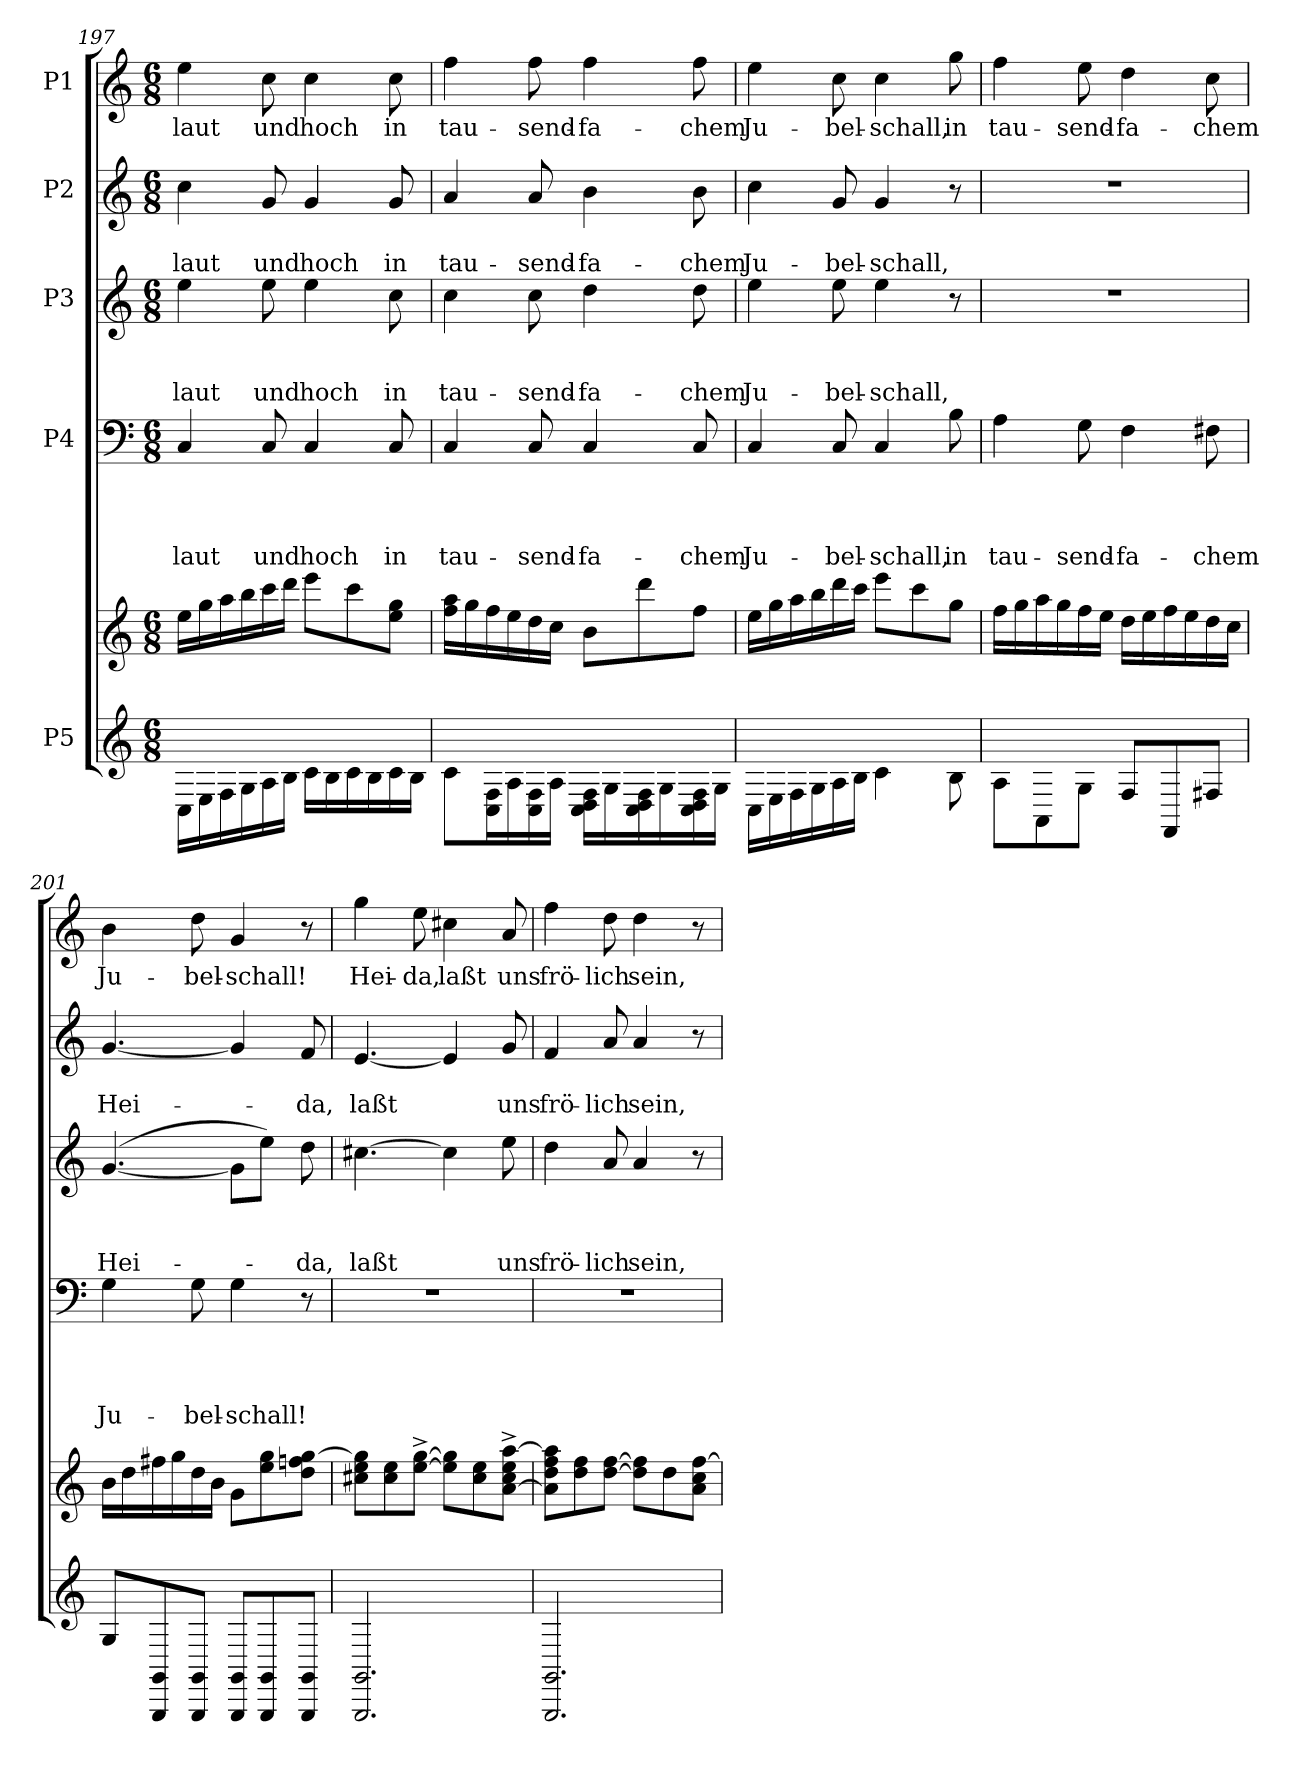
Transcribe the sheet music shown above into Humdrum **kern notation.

**kern	**kern	**kern	**text	**text	**text	**text	**kern	**text	**text	**text	**kern	**text	**text	**kern	**text
*part5	*part5	*part4	*part4	*part4	*part4	*part4	*part3	*part3	*part3	*part3	*part2	*part2	*part2	*part1	*part1
*staff6	*staff5	*staff4	*staff4	*staff4	*staff4	*staff4	*staff3	*staff3	*staff3	*staff3	*staff2	*staff2	*staff2	*staff1	*staff1
*I"P5	*	*I"P4	*	*	*	*	*I"P3	*	*	*	*I"P2	*	*	*I"P1	*
*clefG2	*clefG2	*clefF4	*	*	*	*	*clefG2	*	*	*	*clefG2	*	*	*clefG2	*
*	*	*	*	*	*	*	*ITrd7c12	*	*	*	*	*	*	*	*
*k[]	*k[]	*k[]	*	*	*	*	*k[]	*	*	*	*k[]	*	*	*k[]	*
*C:	*C:	*C:	*	*	*	*	*C:	*	*	*	*C:	*	*	*C:	*
*M6/8	*M6/8	*M6/8	*	*	*	*	*M6/8	*	*	*	*M6/8	*	*	*M6/8	*
=197	=197	=197	=197	=197	=197	=197	=197	=197	=197	=197	=197	=197	=197	=197	=197
*^	*^	*	*	*	*	*	*	*	*	*	*	*	*	*	*
*	*	*	*^	*	*	*	*	*	*	*	*	*	*	*	*	*	*
!	!	!	!	!	!	!	!	!	!LO:LY:b	!	!	!	!LO:LY:b	!	!	!LO:LY:b	!	!LO:LY:b
16C\LL	2.ryy	2.ryy	2.ryy	16ee\LL	4C/	.	.	.	laut	4e\	.	.	laut	4cc\	.	laut	4ee\	laut
16E\	.	.	.	16gg\	.	.	.	.	.	.	.	.	.	.	.	.	.	.
16F\	.	.	.	16aa\	.	.	.	.	.	.	.	.	.	.	.	.	.	.
16G\	.	.	.	16bb\	.	.	.	.	.	.	.	.	.	.	.	.	.	.
!	!	!	!	!	!	!	!	!	!LO:LY:b	!	!	!	!LO:LY:b	!	!	!LO:LY:b	!	!LO:LY:b
16A\	.	.	.	16ccc\	8C/	.	.	.	und	8e\	.	.	und	8g/	.	und	8cc\	und
16B\JJ	.	.	.	16ddd\JJ	.	.	.	.	.	.	.	.	.	.	.	.	.	.
!	!	!	!	!	!	!	!	!	!LO:LY:b	!	!	!	!LO:LY:b	!	!	!LO:LY:b	!	!LO:LY:b
16c\LL	.	.	.	8eee\L	4C/	.	.	.	hoch	4e\	.	.	hoch	4g/	.	hoch	4cc\	hoch
16B\	.	.	.	.	.	.	.	.	.	.	.	.	.	.	.	.	.	.
16c\	.	.	.	8ccc\	.	.	.	.	.	.	.	.	.	.	.	.	.	.
16B\	.	.	.	.	.	.	.	.	.	.	.	.	.	.	.	.	.	.
!	!	!	!	!	!	!	!	!	!LO:LY:b	!	!	!	!LO:LY:b	!	!	!LO:LY:b	!	!LO:LY:b
16c\	.	.	.	8ee\ 8gg\J	8C/	.	.	.	in	8c\	.	.	in	8g/	.	in	8cc\	in
16B\JJ	.	.	.	.	.	.	.	.	.	.	.	.	.	.	.	.	.	.
!!LO:PB:g=z
=198	=198	=198	=198	=198	=198	=198	=198	=198	=198	=198	=198	=198	=198	=198	=198	=198	=198	=198
!	!	!	!	!	!	!	!	!	!LO:LY:b	!	!	!	!LO:LY:b	!	!	!LO:LY:b	!	!LO:LY:b
8c\L	2.ryy	2.ryy	2.ryy	16ff\ 16aa\LL	4C/	.	.	.	tau-	4c\	.	.	tau-	4a/	.	tau-	4ff\	tau-
.	.	.	.	16gg\	.	.	.	.	.	.	.	.	.	.	.	.	.	.
16C\ 16F\L	.	.	.	16ff\	.	.	.	.	.	.	.	.	.	.	.	.	.	.
16A\	.	.	.	16ee\	.	.	.	.	.	.	.	.	.	.	.	.	.	.
!	!	!	!	!	!	!	!	!	!LO:LY:b	!	!	!	!LO:LY:b	!	!	!LO:LY:b	!	!LO:LY:b
16C\ 16F\	.	.	.	16dd\	8C/	.	.	.	-send-	8c\	.	.	-send-	8a/	.	-send-	8ff\	-send-
16A\JJ	.	.	.	16cc\JJ	.	.	.	.	.	.	.	.	.	.	.	.	.	.
!	!	!	!	!	!	!	!	!	!LO:LY:b	!	!	!	!LO:LY:b	!	!	!LO:LY:b	!	!LO:LY:b
16C\ 16D\ 16F\LL	.	.	.	8b\L	4C/	.	.	.	-fa-	4d\	.	.	-fa-	4b\	.	-fa-	4ff\	-fa-
16G\	.	.	.	.	.	.	.	.	.	.	.	.	.	.	.	.	.	.
16C\ 16D\ 16F\	.	.	.	8ddd\	.	.	.	.	.	.	.	.	.	.	.	.	.	.
16G\	.	.	.	.	.	.	.	.	.	.	.	.	.	.	.	.	.	.
!	!	!	!	!	!	!	!	!	!LO:LY:b	!	!	!	!LO:LY:b	!	!	!LO:LY:b	!	!LO:LY:b
16C\ 16D\ 16F\	.	.	.	8ff\J	8C/	.	.	.	-chem	8d\	.	.	-chem	8b\	.	-chem	8ff\	-chem
16G\JJ	.	.	.	.	.	.	.	.	.	.	.	.	.	.	.	.	.	.
=199	=199	=199	=199	=199	=199	=199	=199	=199	=199	=199	=199	=199	=199	=199	=199	=199	=199	=199
!	!	!	!	!	!	!	!	!	!LO:LY:b	!	!	!	!LO:LY:b	!	!	!LO:LY:b	!	!LO:LY:b
16C\LL	2.ryy	2.ryy	2.ryy	16ee\LL	4C/	.	.	.	Ju-	4e\	.	.	Ju-	4cc\	.	Ju-	4ee\	Ju-
16E\	.	.	.	16gg\	.	.	.	.	.	.	.	.	.	.	.	.	.	.
16F\	.	.	.	16aa\	.	.	.	.	.	.	.	.	.	.	.	.	.	.
16G\	.	.	.	16bb\	.	.	.	.	.	.	.	.	.	.	.	.	.	.
!	!	!	!	!	!	!	!	!	!LO:LY:b	!	!	!	!LO:LY:b	!	!	!LO:LY:b	!	!LO:LY:b
16A\	.	.	.	16ddd\	8C/	.	.	.	-bel-	8e\	.	.	-bel-	8g/	.	-bel-	8cc\	-bel-
16B\JJ	.	.	.	16ccc\JJ	.	.	.	.	.	.	.	.	.	.	.	.	.	.
!	!	!	!	!	!	!	!	!	!LO:LY:b	!	!	!	!LO:LY:b	!	!	!LO:LY:b	!	!LO:LY:b
4c\	.	.	.	8eee\L	4C/	.	.	.	-schall,	4e\	.	.	-schall,	4g/	.	-schall,	4cc\	-schall,
.	.	.	.	8ccc\	.	.	.	.	.	.	.	.	.	.	.	.	.	.
!	!	!	!	!	!	!	!	!	!LO:LY:b	!	!	!	!	!	!	!	!	!LO:LY:b
8B\	.	.	.	8gg\J	8B\	.	.	.	in	8r	.	.	.	8r	.	.	8gg\	in
=200	=200	=200	=200	=200	=200	=200	=200	=200	=200	=200	=200	=200	=200	=200	=200	=200	=200	=200
!	!	!	!	!	!	!	!	!	!LO:LY:b	!LO:N:vis=1	!	!	!	!LO:N:vis=1	!	!	!	!LO:LY:b
8A\L	2.ryy	2.ryy	2.ryy	16ff\LL	4A\	.	.	.	tau-	2.r	.	.	.	2.r	.	.	4ff\	tau-
.	.	.	.	16gg\	.	.	.	.	.	.	.	.	.	.	.	.	.	.
8AA\	.	.	.	16aa\	.	.	.	.	.	.	.	.	.	.	.	.	.	.
.	.	.	.	16gg\	.	.	.	.	.	.	.	.	.	.	.	.	.	.
!	!	!	!	!	!	!	!	!	!LO:LY:b	!	!	!	!	!	!	!	!	!LO:LY:b
8G\J	.	.	.	16ff\	8G\	.	.	.	-send-	.	.	.	.	.	.	.	8ee\	-send-
.	.	.	.	16ee\JJ	.	.	.	.	.	.	.	.	.	.	.	.	.	.
!	!	!	!	!	!	!	!	!	!LO:LY:b	!	!	!	!	!	!	!	!	!LO:LY:b
8F/L	.	.	.	16dd\LL	4F\	.	.	.	-fa-	.	.	.	.	.	.	.	4dd\	-fa-
.	.	.	.	16ee\	.	.	.	.	.	.	.	.	.	.	.	.	.	.
8FF/	.	.	.	16ff\	.	.	.	.	.	.	.	.	.	.	.	.	.	.
.	.	.	.	16ee\	.	.	.	.	.	.	.	.	.	.	.	.	.	.
!	!	!	!	!	!	!	!	!	!LO:LY:b	!	!	!	!	!	!	!	!	!LO:LY:b
8F#X/J	.	.	.	16dd\	8F#X\	.	.	.	-chem	.	.	.	.	.	.	.	8cc\	-chem
.	.	.	.	16cc\JJ	.	.	.	.	.	.	.	.	.	.	.	.	.	.
=201	=201	=201	=201	=201	=201	=201	=201	=201	=201	=201	=201	=201	=201	=201	=201	=201	=201	=201
!	!	!	!	!	!	!	!	!	!LO:LY:b	!	!	!	!LO:LY:b	!	!	!LO:LY:b	!	!LO:LY:b
8G/L	2.ryy	2.ryy	2.ryy	16b\LL	4G\	.	.	.	Ju-	(>[<4.G/	.	.	Hei-	[<4.g/	.	Hei-	4b\	Ju-
.	.	.	.	16dd\	.	.	.	.	.	.	.	.	.	.	.	.	.	.
8GGG/ 8GG/	.	.	.	16ff#X\	.	.	.	.	.	.	.	.	.	.	.	.	.	.
.	.	.	.	16gg\	.	.	.	.	.	.	.	.	.	.	.	.	.	.
!	!	!	!	!	!	!	!	!	!LO:LY:b	!	!	!	!	!	!	!	!	!LO:LY:b
8GGG/ 8GG/J	.	.	.	16dd\	8G\	.	.	.	-bel-	.	.	.	.	.	.	.	8dd\	-bel-
.	.	.	.	16b\JJ	.	.	.	.	.	.	.	.	.	.	.	.	.	.
!	!	!	!	!	!	!	!	!	!LO:LY:b	!	!	!	!	!	!	!	!	!LO:LY:b
8GGG/ 8GG/L	.	.	.	8g\L	4G\	.	.	.	-schall!	8G\L]	.	.	.	4g/]	.	.	4g/	-schall!
8GGG/ 8GG/	.	.	.	8ee\ 8gg\	.	.	.	.	.	8e\J)	.	.	.	.	.	.	.	.
!	!	!	!	!	!	!	!	!	!	!	!	!	!LO:LY:b	!	!	!LO:LY:b	!	!
8GGG/ 8GG/J	.	.	.	8dd\ 8ffn\ [>8gg\J	8r	.	.	.	.	8d\	.	.	-da,	8f/	.	-da,	8r	.
!!LO:LB:g=z
=202	=202	=202	=202	=202	=202	=202	=202	=202	=202	=202	=202	=202	=202	=202	=202	=202	=202	=202
!	!	!	!	!	!LO:N:vis=1	!	!	!	!	!	!	!	!LO:LY:b	!	!	!LO:LY:b	!	!LO:LY:b
2.GGG/ 2.GG/	2.ryy	2.ryy	2.ryy	8cc#X\ 8ee\ 8gg\]L	2.r	.	.	.	.	[>4.c#X\	.	.	laßt	[<4.e/	.	laßt	4gg\	Hei-
.	.	.	.	8cc#\ 8ee\	.	.	.	.	.	.	.	.	.	.	.	.	.	.
!	!	!	!	!	!	!	!	!	!	!	!	!	!	!	!	!	!	!LO:LY:b
.	.	.	.	[<8ee\^> [>8gg\^>J	.	.	.	.	.	.	.	.	.	.	.	.	8ee\	-da,
!	!	!	!	!	!	!	!	!	!	!	!	!	!	!	!	!	!	!LO:LY:b
.	.	.	.	8ee\] 8gg\]L	.	.	.	.	.	4c#\]	.	.	.	4e/]	.	.	4cc#X\	laßt
.	.	.	.	8cc#\ 8ee\	.	.	.	.	.	.	.	.	.	.	.	.	.	.
!	!	!	!	!	!	!	!	!	!	!	!	!	!LO:LY:b	!	!	!LO:LY:b	!	!LO:LY:b
.	.	.	.	[<8a\^> 8cc#\^> 8ee\^> [>8aa\^>J	.	.	.	.	.	8e\	.	.	uns	8g/	.	uns	8a/	uns
=203	=203	=203	=203	=203	=203	=203	=203	=203	=203	=203	=203	=203	=203	=203	=203	=203	=203	=203
!	!	!	!	!	!LO:N:vis=1	!	!	!	!	!	!	!	!LO:LY:b	!	!	!LO:LY:b	!	!LO:LY:b
2.GGG/ 2.GG/	2.ryy	2.ryy	2.ryy	8a\] 8dd\ 8ff\ 8aa\]L	2.r	.	.	.	.	4d\	.	.	frö-	4f/	.	frö-	4ff\	frö-
.	.	.	.	8dd\ 8ff\	.	.	.	.	.	.	.	.	.	.	.	.	.	.
!	!	!	!	!	!	!	!	!	!	!	!	!	!LO:LY:b	!	!	!LO:LY:b	!	!LO:LY:b
.	.	.	.	[<8dd\ [>8ff\J	.	.	.	.	.	8A/	.	.	-lich	8a/	.	-lich	8dd\	-lich
!	!	!	!	!	!	!	!	!	!	!	!	!	!LO:LY:b	!	!	!LO:LY:b	!	!LO:LY:b
.	.	.	.	8dd\] 8ff\]L	.	.	.	.	.	4A/	.	.	sein,	4a/	.	sein,	4dd\	sein,
.	.	.	.	8dd\	.	.	.	.	.	.	.	.	.	.	.	.	.	.
.	.	.	.	8a\ 8cc\ [>8ff\J	.	.	.	.	.	8r	.	.	.	8r	.	.	8r	.
*v	*v	*	*	*	*	*	*	*	*	*	*	*	*	*	*	*	*	*
*	*v	*v	*v	*	*	*	*	*	*	*	*	*	*	*	*	*	*
=	=	=	=	=	=	=	=	=	=	=	=	=	=	=	=
*-	*-	*-	*-	*-	*-	*-	*-	*-	*-	*-	*-	*-	*-	*-	*-
